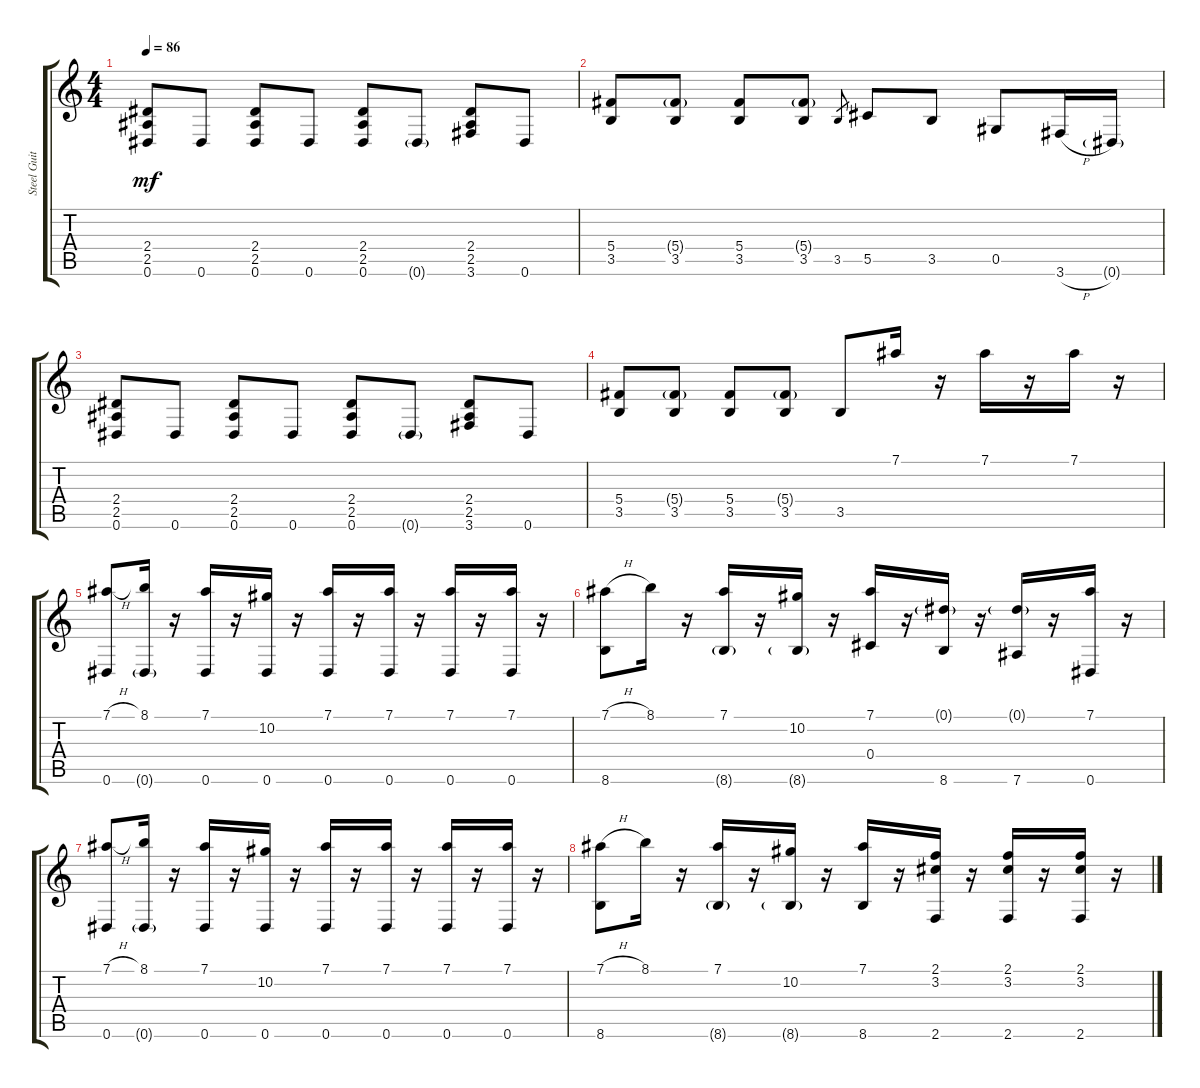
\track ("Steel Guitar" "Steel Guit") {instrument acousticguitarsteel}
\staff {score tabs}
\tuning (Eb4 Bb3 Gb3 Db3 Ab2 Eb2) {hide}
\ts (4 4)
\tempo 86
\clef g2
\ks c
(2.4 2.5 0.6).8{dy mf} 0.6.8 (2.4 2.5 0.6).8 0.6.8 (2.4 2.5 0.6).8 0.6{g}.8 (2.4 2.5 3.6).8 0.6.8 |
(5.4 3.5).8 (5.4{g} 3.5).8 (5.4 3.5).8 (5.4{g} 3.5).8 3.5.8{gr} 5.5.8 3.5.8 0.5.8 3.6{h}.16 0.6{g}.16 |
(2.4 2.5 0.6).8 0.6.8 (2.4 2.5 0.6).8 0.6.8 (2.4 2.5 0.6).8 0.6{g}.8 (2.4 2.5 3.6).8 0.6.8 |
(5.4 3.5).8 (5.4{g} 3.5).8 (5.4 3.5).8 (5.4{g} 3.5).8 3.5.8 7.1.16 r.16 7.1.16 r.16 7.1.16 r.16 |
(7.1{h} 0.6).8 (8.1 0.6{g}).16 r.16 (7.1 0.6).16 r.16 (10.2 0.6).16 r.16 (7.1 0.6).16 r.16 (7.1 0.6).16 r.16 (7.1 0.6).16 r.16 (7.1 0.6).16 r.16 |
(7.1{h} 8.6).8 8.1.16 r.16 (7.1 8.6{g}).16 r.16 (10.2 8.6{g}).16 r.16 (7.1 0.4).16 r.16 (0.1{g} 8.6).16 r.16 (0.1{g} 7.6).16 r.16 (7.1 0.6).16 r.16 |
(7.1{h} 0.6).8 (8.1 0.6{g}).16 r.16 (7.1 0.6).16 r.16 (10.2 0.6).16 r.16 (7.1 0.6).16 r.16 (7.1 0.6).16 r.16 (7.1 0.6).16 r.16 (7.1 0.6).16 r.16 |
(7.1{h} 8.6).8 8.1.16 r.16 (7.1 8.6{g}).16 r.16 (10.2 8.6{g}).16 r.16 (7.1 8.6).16 r.16 (2.1 3.2 2.6).16 r.16 (2.1 3.2 2.6).16 r.16 (2.1 3.2 2.6).16 r.16
